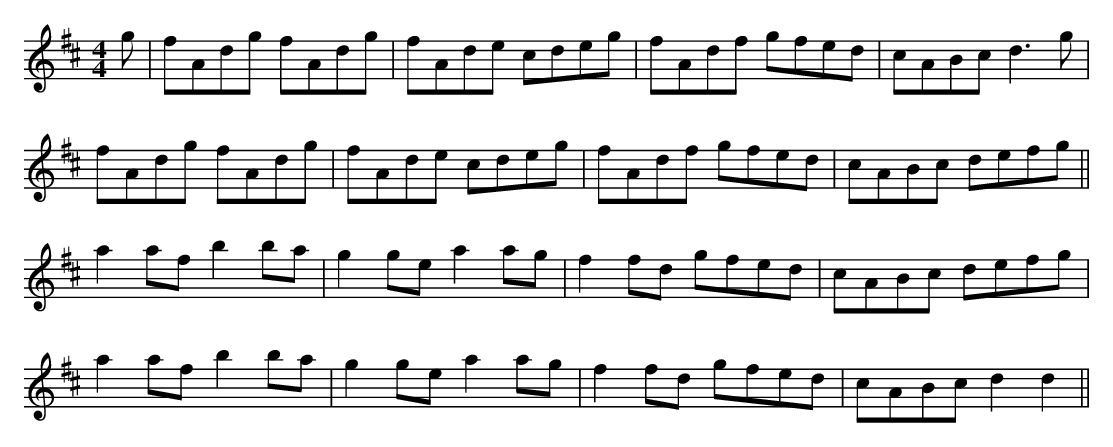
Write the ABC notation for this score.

X:1
M:4/4
K:D
g|fAdg fAdg|fAde cdeg|fAdf gfed|cABc d3 g|
fAdg fAdg|fAde cdeg|fAdf gfed|cABc defg||
a2af b2ba|g2ge a2ag|f2fd gfed|cABc defg|
a2af b2ba|g2ge a2ag|f2fd gfed|cABc d2d2||
